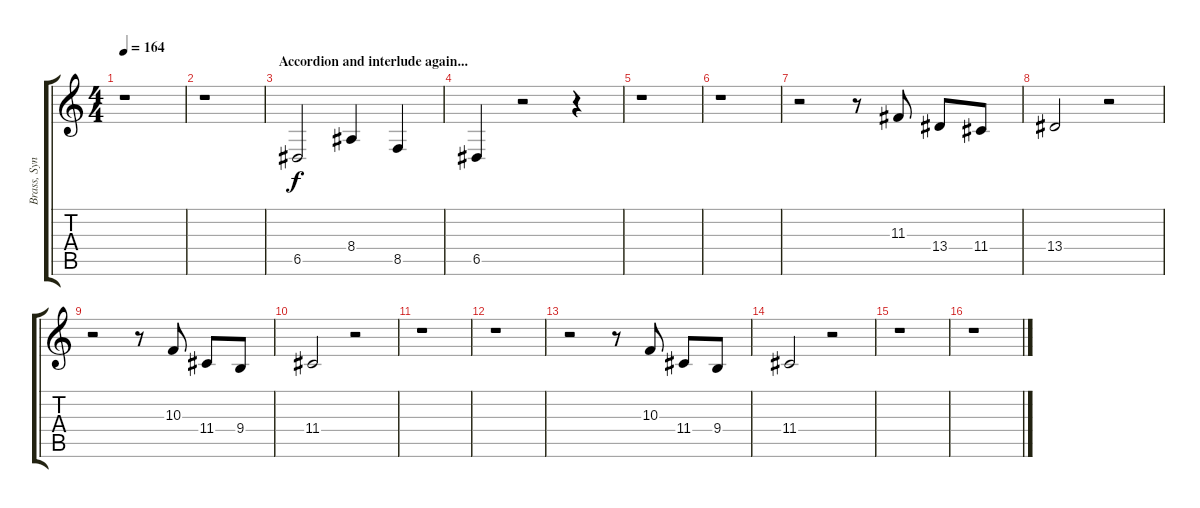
\track ("Brass, Synth, Keys, and Accordion" "Brass, Syn") {instrument tenorsax}
\staff {score tabs}
\tuning (E4 B3 G3 D3 A2 E2) {hide}
\ts (4 4)
\tempo 164
\clef g2
\ks c
r.1{dy f} |
r.1 |
\section ("" "Accordion and interlude again...")
6.5.2{instrument accordion} 8.4.4 8.5.4 |
6.5.4 r.2 r.4 |
r.1 |
r.1 |
r.2{instrument lead5charang} r.8 11.3.8 13.4.8 11.4.8 |
13.4.2 r.2 |
r.2 r.8 10.3.8 11.4.8 9.4.8 |
11.4.2 r.2 |
r.1 |
r.1 |
r.2 r.8 10.3.8 11.4.8 9.4.8 |
11.4.2 r.2 |
r.1 |
r.1
